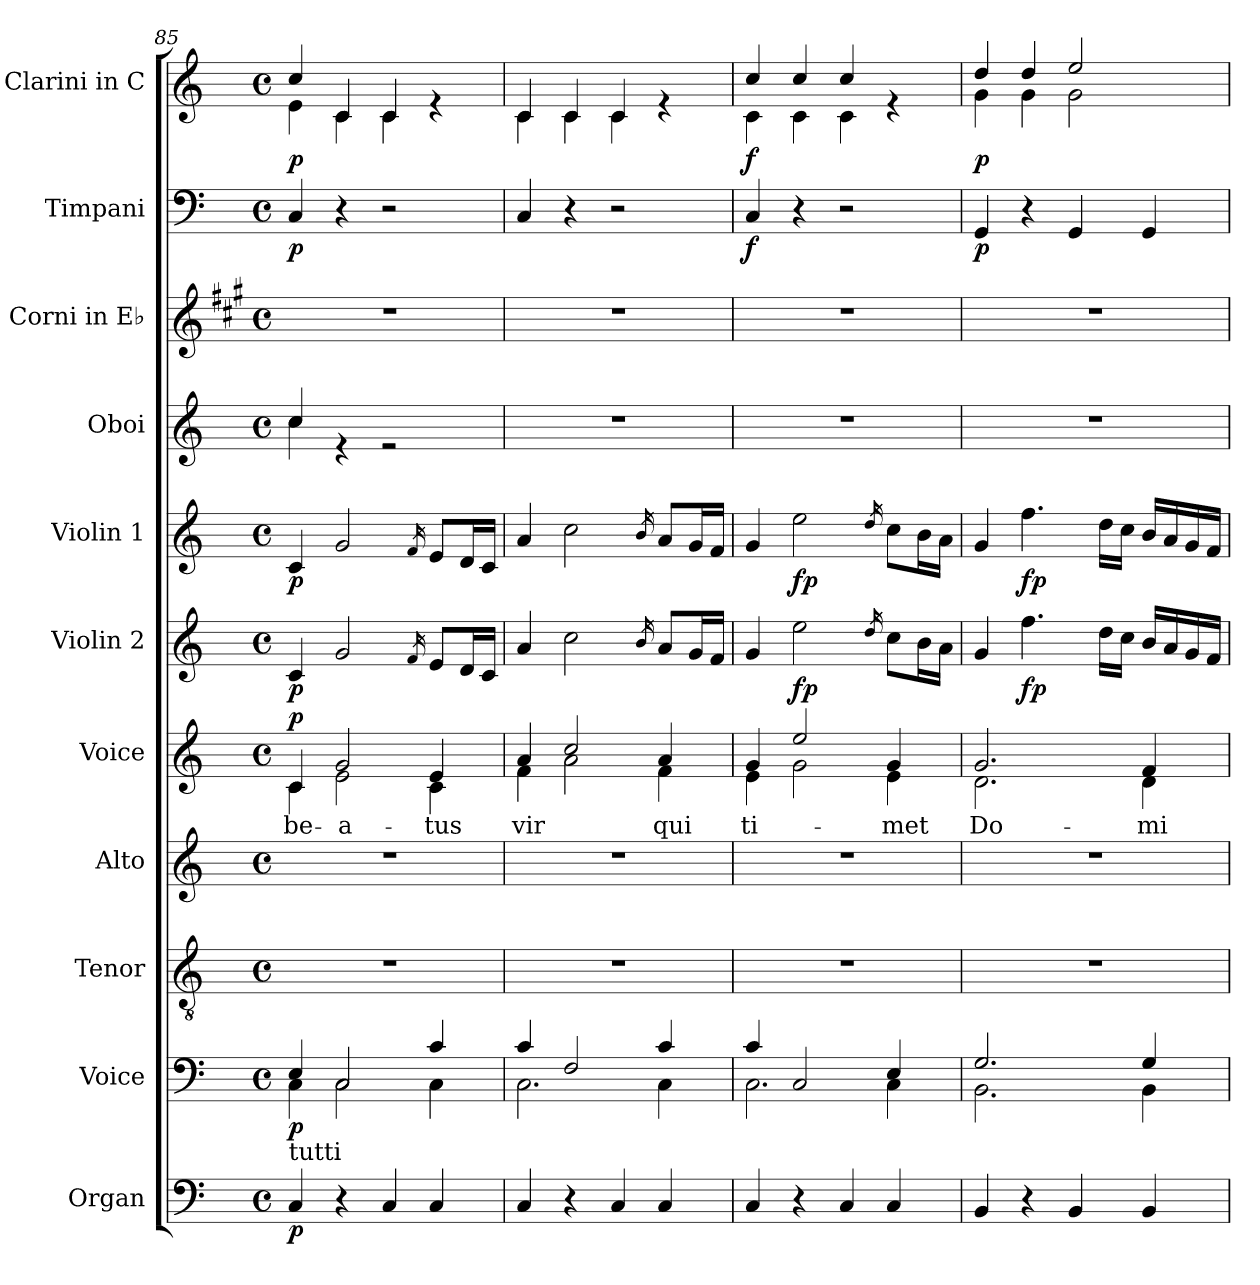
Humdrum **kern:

**kern	**dynam	**kern	**dynam	**kern	**kern	**kern	**text	**dynam	**kern	**dynam	**kern	**dynam	**kern	**kern	**kern	**dynam	**kern	**dynam
*part11	*part11	*part10	*part10	*part9	*part8	*part7	*part7	*part7	*part6	*part6	*part5	*part5	*part4	*part3	*part2	*part2	*part1	*part1
*staff11	*staff11	*staff10	*staff10	*staff9	*staff8	*staff7	*staff7	*staff7	*staff6	*staff6	*staff5	*staff5	*staff4	*staff3	*staff2	*staff2	*staff1	*staff1
*I"Organ	*	*I"Voice	*	*I"Tenor	*I"Alto	*I"Voice	*	*	*I"Violin 2	*	*I"Violin 1	*	*I"Oboi	*I"Corni in E♭	*I"Timpani	*	*I"Clarini in C	*
*	*	*	*	*	*I'A	*	*	*	*I'Vln	*	*I'Vln	*	*I'O	*I'C	*I'P	*	*	*
*clefF4	*	*clefF4	*	*clefGv2	*clefG2	*clefG2	*	*	*clefG2	*	*clefG2	*	*clefG2	*clefG2	*clefF4	*	*clefG2	*
*	*	*	*	*	*	*	*	*	*	*	*	*	*	*ITrd5c9	*	*	*	*
*k[]	*	*k[]	*	*k[]	*k[]	*k[]	*	*	*k[]	*	*k[]	*	*k[]	*k[]	*k[]	*	*k[]	*
*M4/4	*	*M4/4	*	*M4/4	*M4/4	*M4/4	*	*	*M4/4	*	*M4/4	*	*M4/4	*M4/4	*M4/4	*	*M4/4	*
*met(c)	*	*met(c)	*	*met(c)	*met(c)	*met(c)	*	*	*met(c)	*	*met(c)	*	*met(c)	*met(c)	*met(c)	*	*met(c)	*
=85	=85	=85	=85	=85	=85	=85	=85	=85	=85	=85	=85	=85	=85	=85	=85	=85	=85	=85
*	*	*^	*	*	*	*	*	*	*	*	*	*	*	*	*	*	*	*
!LO:TX:a:t=tutti	!	!	!	!	!	!	!	!	!	!	!	!	!	!	!	!	!	!	!
!	!LO:DY:b	!	!	!LO:DY:b	!	!	!	!LO:LY:b	!LO:DY:b	!	!LO:DY:b	!	!LO:DY:b	!	!	!	!LO:DY:b	!	!LO:DY:b
*	*	*	*	*	*	*	*^	*	*	*	*	*	*	*^	*	*	*	*^	*
4C/	p	4E/	4C\	p	1r	1r	4c/	4c\	be-	p	4c/	p	4c/	p	4cc/	4cc\	1r	4C/	p	4cc/	4e\	p
!	!	!	!	!	!	!	!	!	!LO:LY:b	!	!	!	!	!	!	!	!	!	!	!	!	!
4r	.	2C/	2C\	.	.	.	2g/	2e\	-a-	.	2g/	.	2g/	.	4re	2.ryy	.	4r	.	4c/	4c\	.
4C/	.	.	.	.	.	.	.	.	.	.	.	.	.	.	2re	.	.	2r	.	4c/	4c\	.
.	.	.	.	.	.	.	.	.	.	.	16qf/	.	16qf/	.	.	.	.	.	.	.	.	.
!	!	!	!	!	!	!	!	!	!LO:LY:b	!	!	!	!	!	!	!	!	!	!	!	!	!
4C/	.	4c/	4C\	.	.	.	4e/	4c\	-tus	.	8e/L	.	8e/L	.	.	.	.	.	.	4re	4ryy	.
.	.	.	.	.	.	.	.	.	.	.	16d/L	.	16d/L	.	.	.	.	.	.	.	.	.
.	.	.	.	.	.	.	.	.	.	.	16c/JJ	.	16c/JJ	.	.	.	.	.	.	.	.	.
*	*	*	*	*	*	*	*	*	*	*	*	*	*	*	*v	*v	*	*	*	*	*	*
=86	=86	=86	=86	=86	=86	=86	=86	=86	=86	=86	=86	=86	=86	=86	=86	=86	=86	=86	=86	=86	=86
!	!	!	!	!	!	!	!	!	!LO:LY:b	!	!	!	!	!	!	!	!	!	!	!	!
4C/	.	4c/	2.C\	.	1r	1r	4a/	4f\	vir	.	4a/	.	4a/	.	1r	1r	4C/	.	4c/	4c\	.
4r	.	2F/	.	.	.	.	2cc/	2a\	.	.	2cc\	.	2cc\	.	.	.	4r	.	4c/	4c\	.
4C/	.	.	.	.	.	.	.	.	.	.	.	.	.	.	.	.	2r	.	4c/	4c\	.
.	.	.	.	.	.	.	.	.	.	.	16qb/	.	16qb/	.	.	.	.	.	.	.	.
!	!	!	!	!	!	!	!	!	!LO:LY:b	!	!	!	!	!	!	!	!	!	!	!	!
4C/	.	4c/	4C\	.	.	.	4a/	4f\	qui	.	8a/L	.	8a/L	.	.	.	.	.	4re	4ryy	.
.	.	.	.	.	.	.	.	.	.	.	16g/L	.	16g/L	.	.	.	.	.	.	.	.
.	.	.	.	.	.	.	.	.	.	.	16f/JJ	.	16f/JJ	.	.	.	.	.	.	.	.
=87	=87	=87	=87	=87	=87	=87	=87	=87	=87	=87	=87	=87	=87	=87	=87	=87	=87	=87	=87	=87	=87
!	!	!	!	!	!	!	!	!	!LO:LY:b	!	!	!	!	!	!	!	!	!LO:DY:b	!	!	!LO:DY:b
4C/	.	4c/	2.C\	.	1r	1r	4g/	4e\	ti-	.	4g/	.	4g/	.	1r	1r	4C/	f	4cc/	4c\	f
!	!	!	!	!	!	!	!	!	!	!	!	!LO:DY:b	!	!LO:DY:b	!	!	!	!	!	!	!
4r	.	2C/	.	.	.	.	2ee/	2g\	.	.	2ee\	fp	2ee\	fp	.	.	4r	.	4cc/	4c\	.
4C/	.	.	.	.	.	.	.	.	.	.	.	.	.	.	.	.	2r	.	4cc/	4c\	.
.	.	.	.	.	.	.	.	.	.	.	16qdd/	.	16qdd/	.	.	.	.	.	.	.	.
!	!	!	!	!	!	!	!	!	!LO:LY:b	!	!	!	!	!	!	!	!	!	!	!	!
4C/	.	4E/	4C\	.	.	.	4g/	4e\	-met	.	8cc\L	.	8cc\L	.	.	.	.	.	4re	4ryy	.
.	.	.	.	.	.	.	.	.	.	.	16b\L	.	16b\L	.	.	.	.	.	.	.	.
.	.	.	.	.	.	.	.	.	.	.	16a\JJ	.	16a\JJ	.	.	.	.	.	.	.	.
=88	=88	=88	=88	=88	=88	=88	=88	=88	=88	=88	=88	=88	=88	=88	=88	=88	=88	=88	=88	=88	=88
!	!	!	!	!	!	!	!	!	!LO:LY:b	!	!	!	!	!	!	!	!	!LO:DY:b	!	!	!LO:DY:b
4BB/	.	2.G/	2.BB\	.	1r	1r	2.g/	2.d\	Do-	.	4g/	.	4g/	.	1r	1r	4GG/	p	4dd/	4g\	p
!	!	!	!	!	!	!	!	!	!	!	!	!LO:DY:b	!	!LO:DY:b	!	!	!	!	!	!	!
4r	.	.	.	.	.	.	.	.	.	.	4.ff\	fp	4.ff\	fp	.	.	4r	.	4dd/	4g\	.
4BB/	.	.	.	.	.	.	.	.	.	.	.	.	.	.	.	.	4GG/	.	2ee/	2g\	.
.	.	.	.	.	.	.	.	.	.	.	16dd\LL	.	16dd\LL	.	.	.	.	.	.	.	.
.	.	.	.	.	.	.	.	.	.	.	16cc\JJ	.	16cc\JJ	.	.	.	.	.	.	.	.
!	!	!	!	!	!	!	!	!	!LO:LY:b	!	!	!	!	!	!	!	!	!	!	!	!
4BB/	.	4G/	4BB\	.	.	.	4f/	4d\	-mi-	.	16b/LL	.	16b/LL	.	.	.	4GG/	.	.	.	.
.	.	.	.	.	.	.	.	.	.	.	16a/	.	16a/	.	.	.	.	.	.	.	.
.	.	.	.	.	.	.	.	.	.	.	16g/	.	16g/	.	.	.	.	.	.	.	.
.	.	.	.	.	.	.	.	.	.	.	16f/JJ	.	16f/JJ	.	.	.	.	.	.	.	.
*	*	*v	*v	*	*	*	*v	*v	*	*	*	*	*	*	*	*	*	*	*v	*v	*
=	=	=	=	=	=	=	=	=	=	=	=	=	=	=	=	=	=	=
*-	*-	*-	*-	*-	*-	*-	*-	*-	*-	*-	*-	*-	*-	*-	*-	*-	*-	*-
